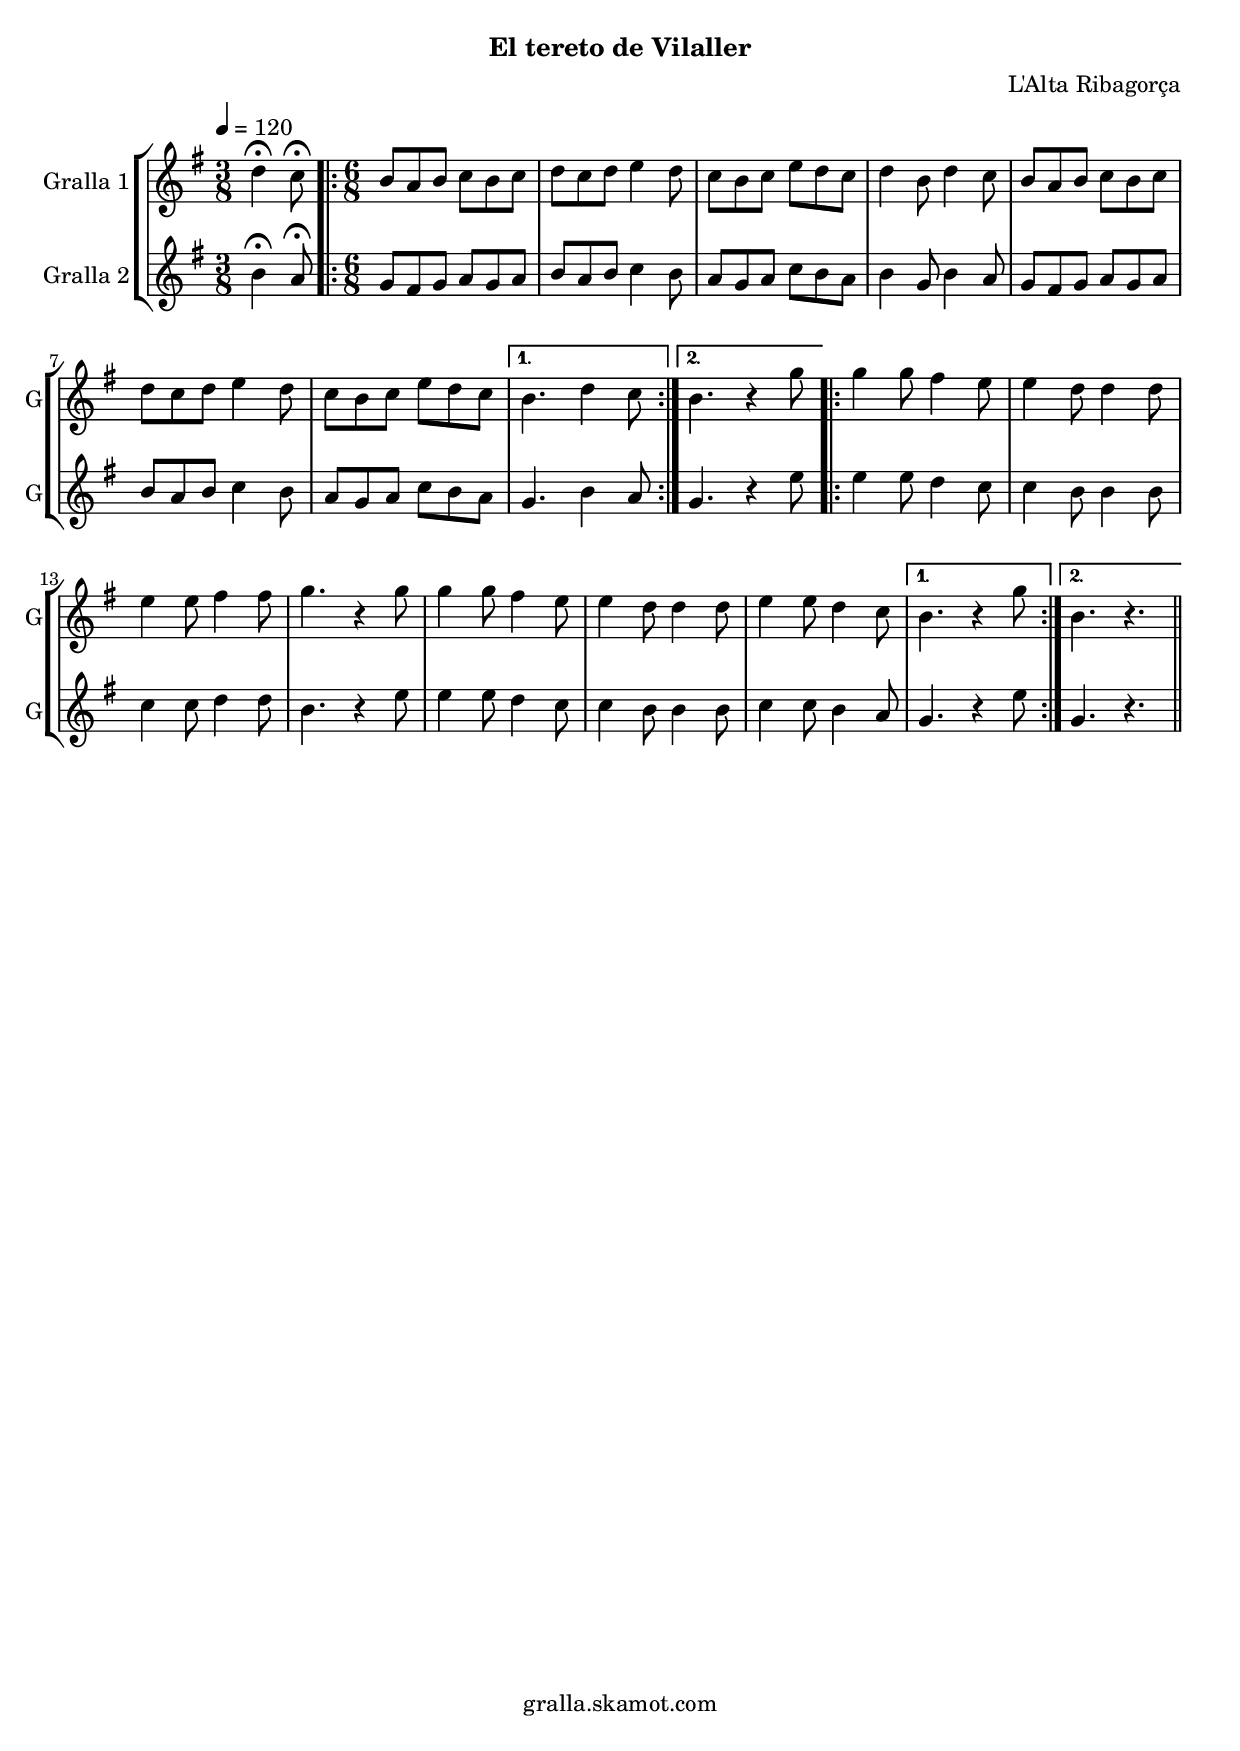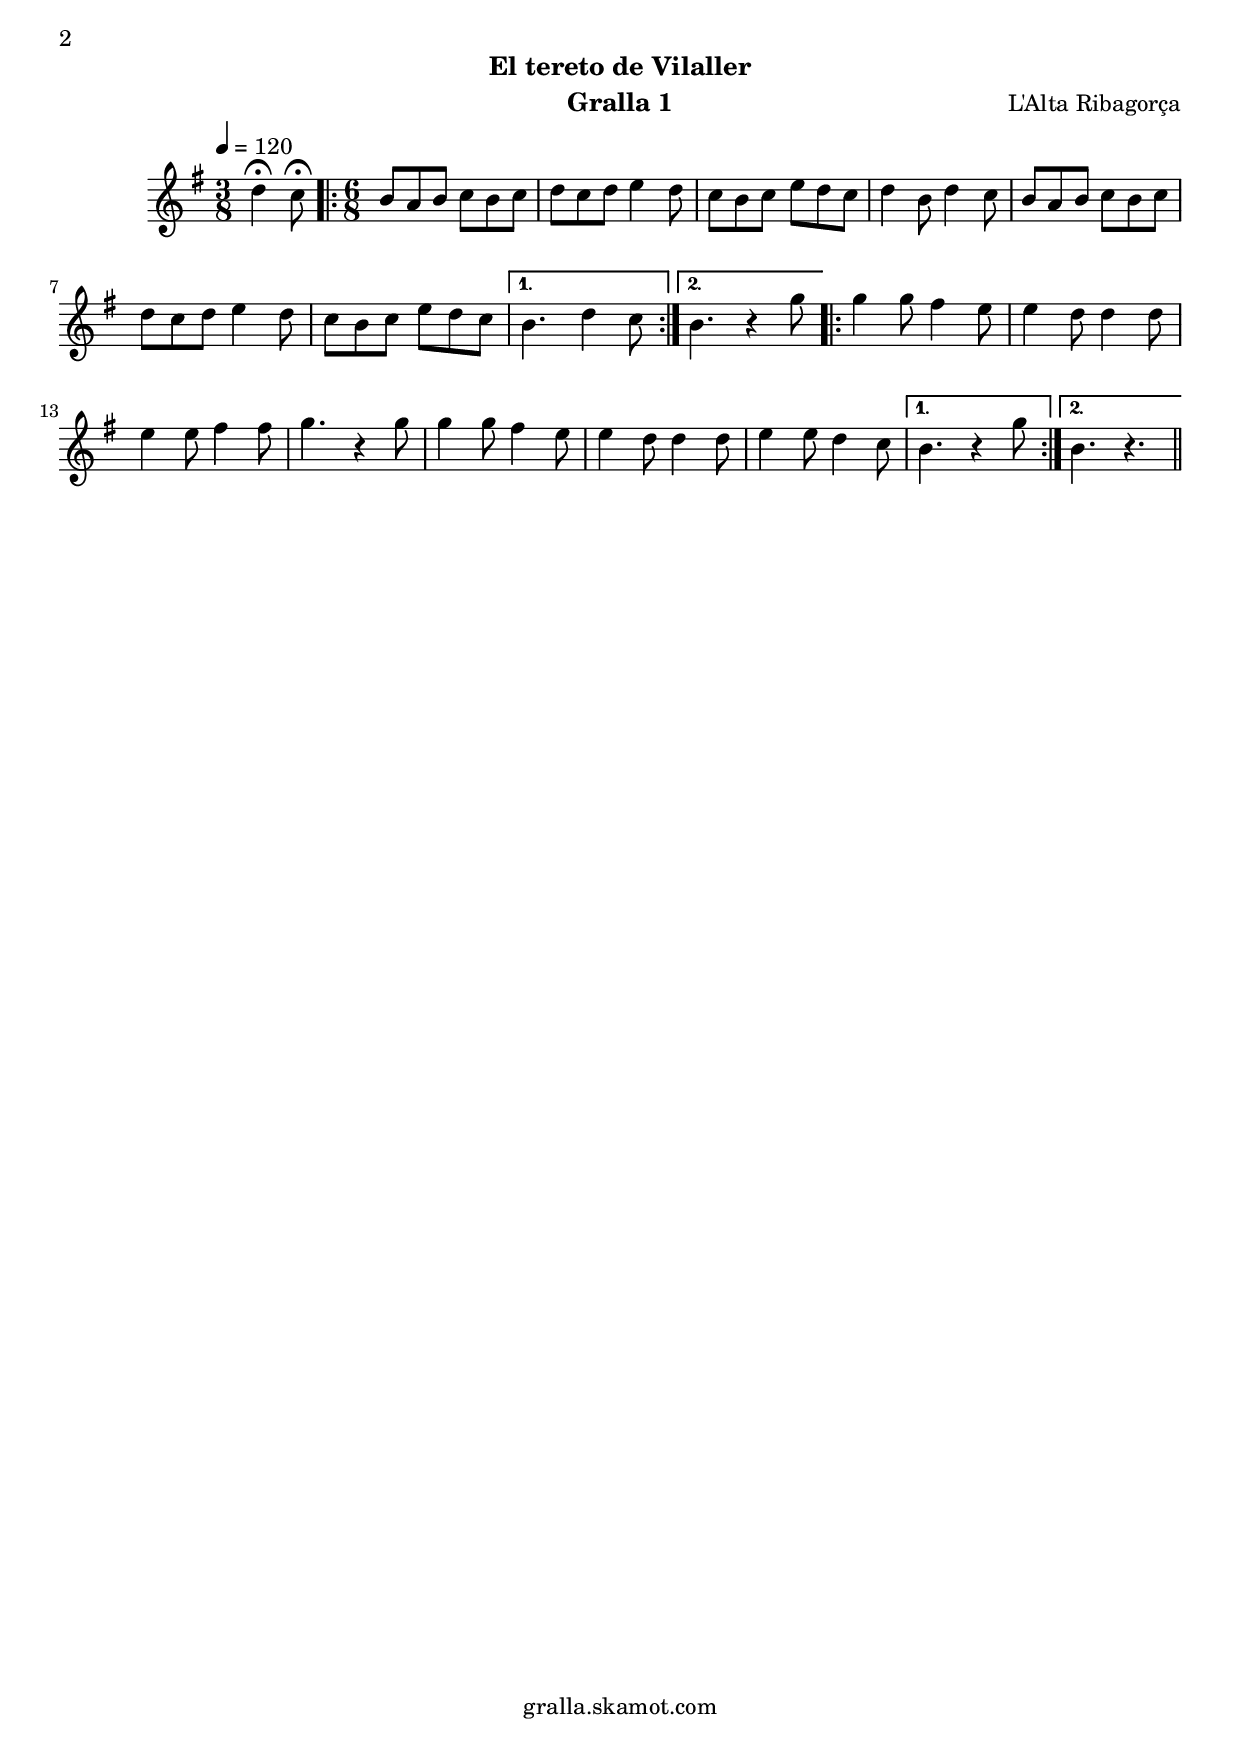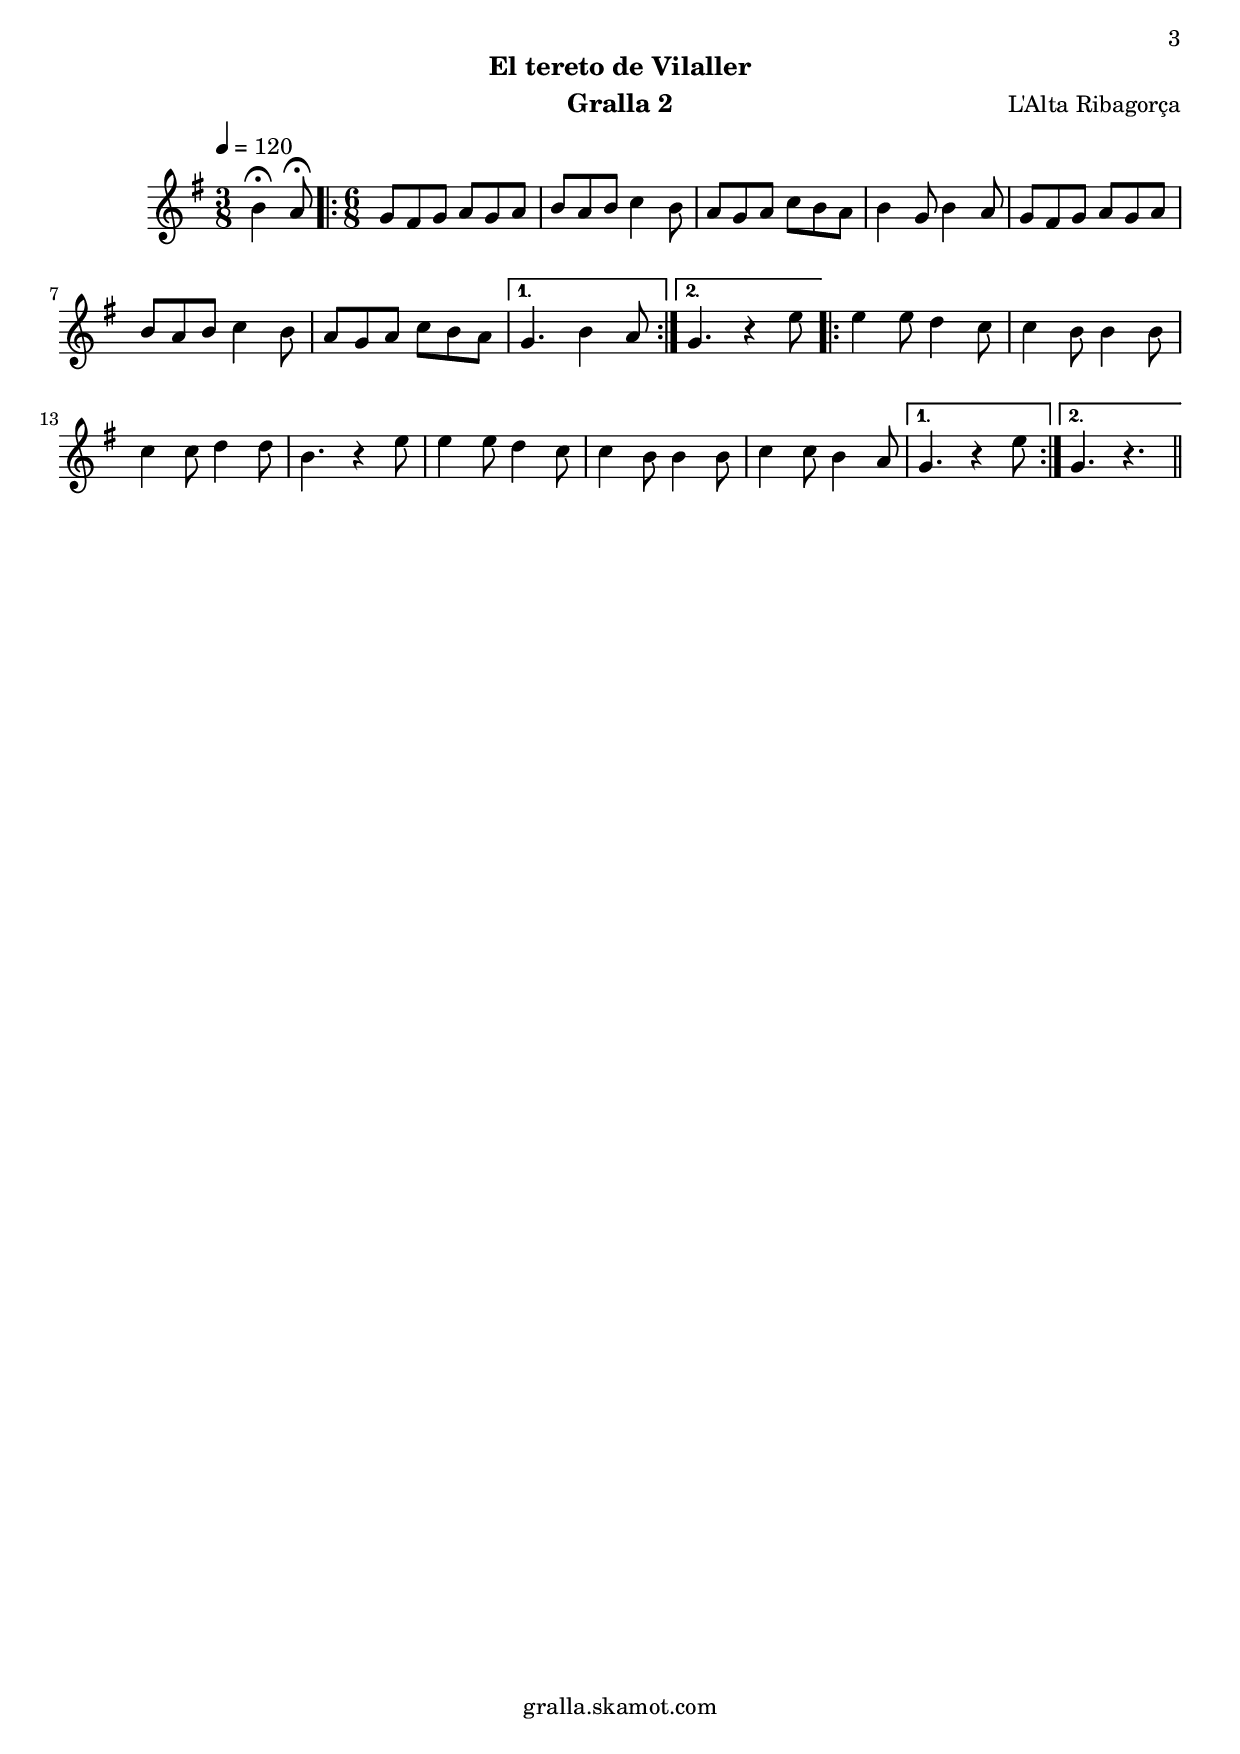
\version "2.16.2"

\header {
  dedication=""
  title=""
  subtitle="El tereto de Vilaller"
  subsubtitle=""
  poet=""
  meter=""
  piece=""
  composer="L'Alta Ribagorça"
  arranger=""
  opus=""
  instrument=""
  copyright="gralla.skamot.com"
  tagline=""
}

liniaroAa =
\relative d''
{
  \tempo 4=120
  \clef treble
  \key g \major
  \time 3/8
  d4\fermata c8\fermata  |
  \time 6/8   \repeat volta 2 { b8 a b c b c  |
  d8 c d e4 d8  |
  c8 b c e d c  |
  %05
  d4 b8 d4 c8  |
  b8 a b c b c  |
  d8 c d e4 d8  |
  c8 b c e d c }
  \alternative { { b4. d4 c8 }
  %10
  { b4. r4 g'8 } }
  \repeat volta 2 { g4 g8 fis4 e8  |
  e4 d8 d4 d8  |
  e4 e8 fis4 fis8  |
  g4. r4 g8  |
  %15
  g4 g8 fis4 e8  |
  e4 d8 d4 d8  |
  e4 e8 d4 c8 }
  \alternative { { b4. r4 g'8 }
  { b,4. r } } \bar "||"
}

liniaroAb =
\relative b'
{
  \tempo 4=120
  \clef treble
  \key g \major
  \time 3/8
  b4\fermata a8\fermata  |
  \time 6/8   \repeat volta 2 { g8 fis g a g a  |
  b8 a b c4 b8  |
  a8 g a c b a  |
  %05
  b4 g8 b4 a8  |
  g8 fis g a g a  |
  b8 a b c4 b8  |
  a8 g a c b a }
  \alternative { { g4. b4 a8 }
  %10
  { g4. r4 e'8 } }
  \repeat volta 2 { e4 e8 d4 c8  |
  c4 b8 b4 b8  |
  c4 c8 d4 d8  |
  b4. r4 e8  |
  %15
  e4 e8 d4 c8  |
  c4 b8 b4 b8  |
  c4 c8 b4 a8 }
  \alternative { { g4. r4 e'8 }
  { g,4. r } } \bar "||"
}

\bookpart {
  \score {
    \new StaffGroup {
      \override Score.RehearsalMark #'self-alignment-X = #LEFT
      <<
        \new Staff \with {instrumentName = #"Gralla 1" shortInstrumentName = #"G"} \liniaroAa
        \new Staff \with {instrumentName = #"Gralla 2" shortInstrumentName = #"G"} \liniaroAb
      >>
    }
    \layout {}
  }
  \score { \unfoldRepeats
    \new StaffGroup {
      \override Score.RehearsalMark #'self-alignment-X = #LEFT
      <<
        \new Staff \with {instrumentName = #"Gralla 1" shortInstrumentName = #"G"} \liniaroAa
        \new Staff \with {instrumentName = #"Gralla 2" shortInstrumentName = #"G"} \liniaroAb
      >>
    }
    \midi {
      \set Staff.midiInstrument = "oboe"
      \set DrumStaff.midiInstrument = "drums"
    }
  }
}

\bookpart {
  \header {instrument="Gralla 1"}
  \score {
    \new StaffGroup {
      \override Score.RehearsalMark #'self-alignment-X = #LEFT
      <<
        \new Staff \liniaroAa
      >>
    }
    \layout {}
  }
  \score { \unfoldRepeats
    \new StaffGroup {
      \override Score.RehearsalMark #'self-alignment-X = #LEFT
      <<
        \new Staff \liniaroAa
      >>
    }
    \midi {
      \set Staff.midiInstrument = "oboe"
      \set DrumStaff.midiInstrument = "drums"
    }
  }
}

\bookpart {
  \header {instrument="Gralla 2"}
  \score {
    \new StaffGroup {
      \override Score.RehearsalMark #'self-alignment-X = #LEFT
      <<
        \new Staff \liniaroAb
      >>
    }
    \layout {}
  }
  \score { \unfoldRepeats
    \new StaffGroup {
      \override Score.RehearsalMark #'self-alignment-X = #LEFT
      <<
        \new Staff \liniaroAb
      >>
    }
    \midi {
      \set Staff.midiInstrument = "oboe"
      \set DrumStaff.midiInstrument = "drums"
    }
  }
}

